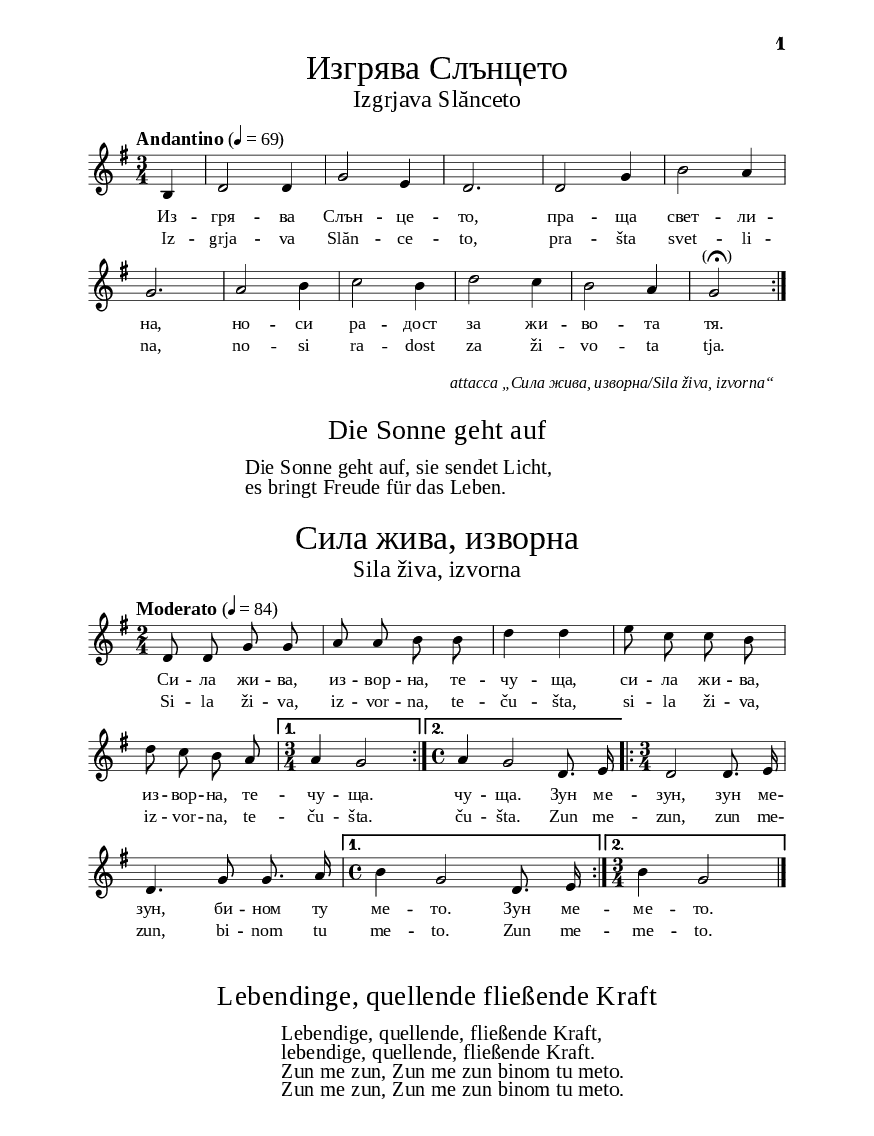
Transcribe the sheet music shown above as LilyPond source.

\version "2.24.3"

% include paper part and global functions
\include "include/globals.ily"

\bookpart {
  \label #'ref071_1
  \tocItem \markup "Изгрява Слънцето – Izgrjava Slănceto"
  \include "include/bookpart-paper.ily"
  \score {
    \include "include/score-layout.ily"

    \new Voice \absolute {
      \clef treble
      \key g \major
      \time 3/4
      \tempoFunc "Andantino" 4 "69"
      \partial 4
      \autoBeamOff
      b4  |  d'2 d'4 | g'2 e'4 | d'2. | d'2 g'4 | b'2 a'4 \break |

      g'2. | a'2 b'4 | c''2 b'4 | d''2 c''4 | b'2 a'4^\markup { \concat {"              (" \fermata ")"}} |  g'2
      \break \bar ":|."

    }

    \addlyrics {
      Из -- гря --
      ва Слън -- це -- то, пра -- ща свет -- ли -- на,
      но -- си ра -- дост за жи -- во -- та тя.
    }
    \addlyrics {

      Iz -- grja --
      va Slăn -- ce -- to, pra -- šta svet -- li -- na,
      no -- si ra -- dost za ži -- vo -- ta tja.
    }

    \header {
      title = \titleFunc "Изгрява Слънцето" "Izgrjava Slănceto"
    }

    \midi{}

  } % score
 \markup \empty-one
  \markup \italic \dc-one-nobold "attacca „Сила жива, изворна/Sila živa, izvorna“"
  \markup \empty-one

  % include foreign translation(s) of the song
  \version "2.24.3"

\markup \fill-line { \fontsize #deTitleFontSize "Die Sonne geht auf" }
\markup \null
\markup \null
\markup \abs-fontsize #10 {
   \hspace #20
  \override #`(baseline-skip . ,deCoupletBaselineSkip)

  \column {

    \line { " " Die Sonne geht auf, sie sendet Licht, }

    \line { " "  es bringt Freude für das Leben. }


  }
}

  \markup \empty-two

  \label #'ref071_2
  \tocItem \markup "Сила жива, изворна – Sila živa, izvorna"

  \include "include/bookpart-paper.ily"
  \score {
    \include "include/score-layout.ily"

    \new Voice \absolute {
      \clef treble
      \key g \major
      \time 2/4
      \tempoFunc "Moderato" 4 "84"
      \autoBeamOff

      \repeat volta 2 {
        d'8 d' g' g' | a'8 a' b' b' | d''4 d'' | e''8 c'' c'' b' \break |

        d''8 c'' b' a' |
      } \alternative { { \time 3/4 a'4 g'2 |} { \time 4/4  a'4 g'2 d'8. e'16 | } } \repeat volta 2 {
        \time 3/4 d'2 d'8. e'16 \break |

        d'4. g'8 g'8. a'16 |
      }
      \alternative  {
        {\time 4/4 b'4 g'2 d'8. e'16 | }
        {\time 3/4 b'4 g'2 \bar "|."}
      }
    }

    \addlyrics {
      Си --
      ла жи -- ва, из -- вор -- на, те -- чу -- ща, си
      -- ла жи -- ва, из -- вор -- на, те -- чу -- ща.
      чу -- ща. Зун ме -- зун, зун ме -- зун, би --
      ном ту ме -- то. Зун ме -- ме -- то.
    }
    \addlyrics {
      Si --
      la ži -- va, iz -- vor -- na, te -- ču -- šta, si
      -- la ži -- va, iz -- vor -- na, te -- ču -- šta.
      ču -- šta. Zun me -- zun, zun me -- zun, bi --
      nom tu me -- to. Zun me -- me -- to.
    }
    \header {
      title = \titleFunc "Сила жива, изворна" "Sila živa, izvorna"
    }

    \midi{}

  } % score
  \markup \empty-two

  % include foreign translation(s) of the song
  \version "2.24.3"

\markup \fill-line { \fontsize #deTitleFontSize "Lebendinge, quellende fließende Kraft" }
\markup \null
\markup \null
\markup \abs-fontsize #10 {
   \hspace #25
  \override #`(baseline-skip . ,deCoupletBaselineSkip)

  \column {
    \line { " " Lebendige, quellende, fließende Kraft,}

    \line { " " lebendige, quellende, fließende Kraft. }

    \line { " " Zun me zun, Zun me zun binom tu meto. }
    \line { " " Zun me zun, Zun me zun binom tu meto. }




  }
}


} % bookpart
